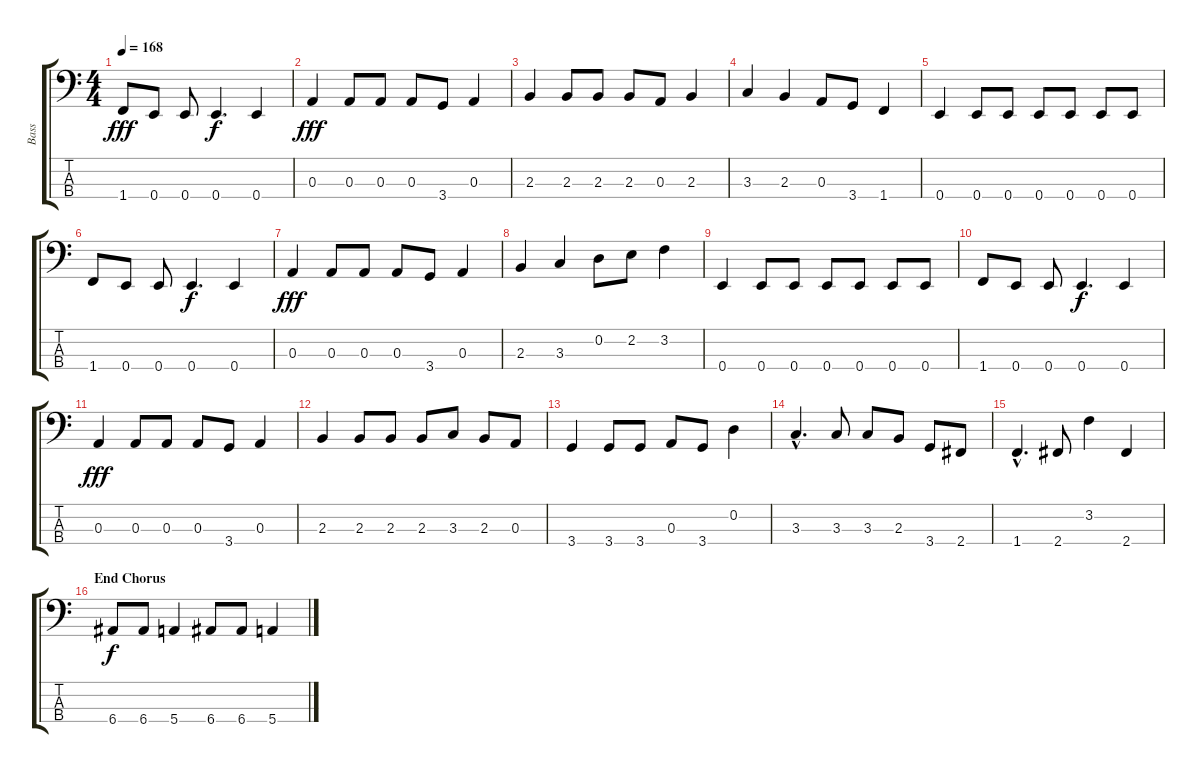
\track ("Bass" "Bass") {instrument electricbasspick}
\staff {score tabs}
\tuning (G2 D2 A1 E1) {hide}
\ts (4 4)
\tempo 168
\clef f4
\ks c
1.4.8{dy fff} 0.4.8 0.4.8 0.4.4{d dy f} 0.4.4 |
0.3.4{dy fff} 0.3.8 0.3.8 0.3.8 3.4.8 0.3.4 |
2.3.4 2.3.8 2.3.8 2.3.8 0.3.8 2.3.4 |
3.3.4 2.3.4 0.3.8 3.4.8 1.4.4 |
0.4.4 0.4.8 0.4.8 0.4.8 0.4.8 0.4.8 0.4.8 |
1.4.8 0.4.8 0.4.8 0.4.4{d dy f} 0.4.4 |
0.3.4{dy fff} 0.3.8 0.3.8 0.3.8 3.4.8 0.3.4 |
2.3.4 3.3.4 0.2.8 2.2.8 3.2.4 |
0.4.4 0.4.8 0.4.8 0.4.8 0.4.8 0.4.8 0.4.8 |
1.4.8 0.4.8 0.4.8 0.4.4{d dy f} 0.4.4 |
0.3.4{dy fff} 0.3.8 0.3.8 0.3.8 3.4.8 0.3.4 |
2.3.4 2.3.8 2.3.8 2.3.8 3.3.8 2.3.8 0.3.8 |
3.4.4 3.4.8 3.4.8 0.3.8 3.4.8 0.2.4 |
3.3{hac}.4{d} 3.3.8 3.3.8 2.3.8 3.4.8 2.4.8 |
1.4{hac}.4{d} 2.4.8 3.2.4 2.4.4 |
\section ("" "End Chorus")
6.4.8{dy f} 6.4.8 5.4.4 6.4.8 6.4.8 5.4.4
